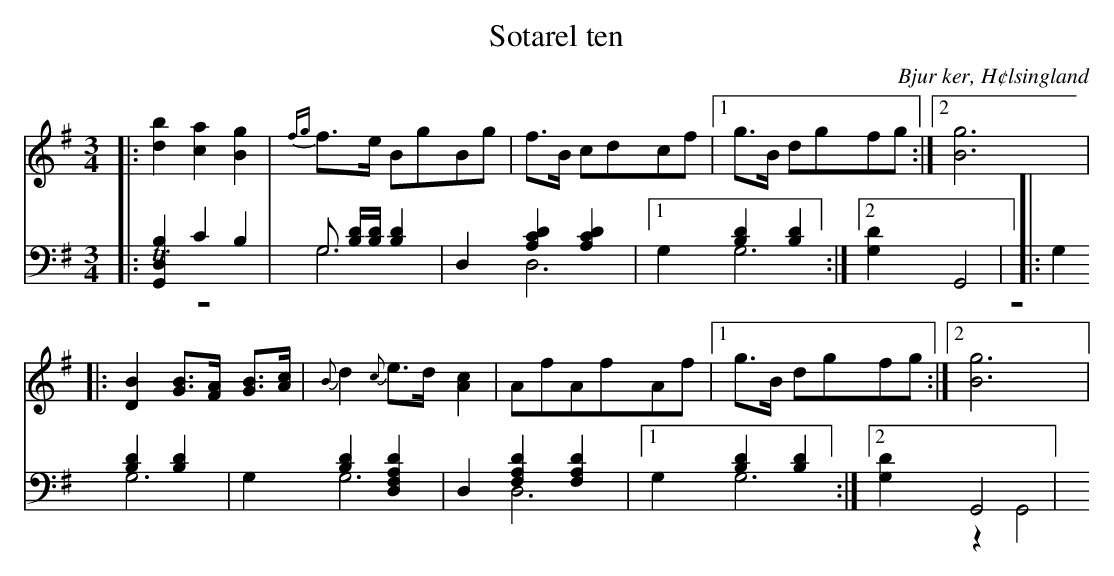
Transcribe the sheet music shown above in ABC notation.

X:1
T: Sotarel ten
O: Bjur ker, H¢lsingland
M: 3/4
L: 1/8
K: G
V:1
V:2
V:3 merge
V:1
|:[d2b2] [c2a2] [B2g2]|{fg}f>e BgBg|f>B cdcf |1g>B dgfg :|2 [B6g6]|
|:[D2B2] [GB]>[FA] [GB]>[Ac]|{B}d2 {c}e>d [A2c2]|AfAfAf |1g>B dgfg :|2 [B6g6]|
V:2 clef=bass
|:[G,,2 TD,2B,2] C2 B,2|G, [B,/ D/][B,/ D/] [B,2 D2]|D,2 [A,2 C2 D2] [A,2 C2 D2]|1G,2 [B,2 D2] [B,2 D2]:|2 [G,2D2] G,,4|
|:G,2 [B,2 D2] [B,2 D2]|G,2 [B,2 D2] [D,2 F,2A,2D2]|D,2 [F,2 A,2 D2] [F,2 A,2 D2]|1 G,2 [B,2 D2] [B,2 D2] :|2 [G,2D2] G,,4|
V:3 clef=bass
|:z6|G,6|D,6|1G,6:|2 z6|
|:G,6|G,6|D,6|1 G,6 :|2 z2 G,,4|
